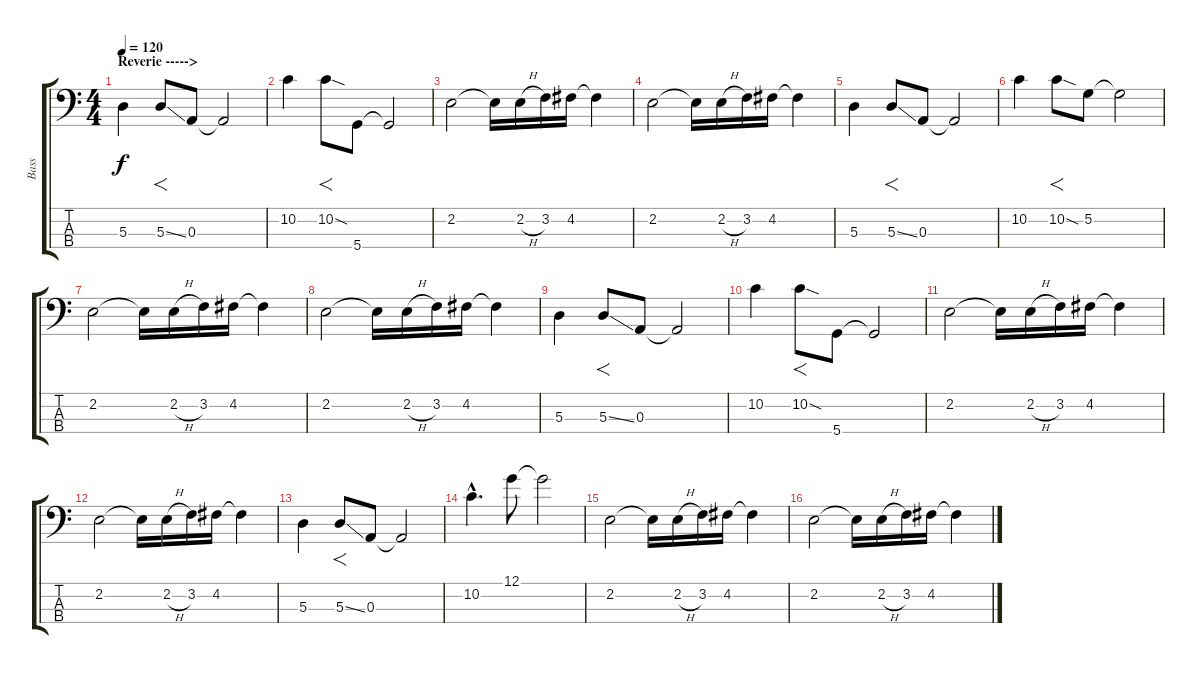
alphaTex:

\track ("Bass" "Bass") {instrument electricbassfinger}
\staff {score tabs}
\tuning (G2 D2 A1 D1) {hide}
\ts (4 4)
\section ("" "Reverie ----->")
\tempo 120
\tempo 90
\tempo 120
\clef f4
\ks c
5.3.4{dy f instrument electricbassfinger} 5.3{ss}.8{f} 0.3.8 0.3{t}.2 |
10.2.4 10.2{sod}.8{f} 5.4.8 5.4{t}.2 |
2.2.2 2.2{t}.16 2.2{h}.16 3.2.16 4.2.16 4.2{t}.4 |
2.2.2 2.2{t}.16 2.2{h}.16 3.2.16 4.2.16 4.2{t}.4 |
5.3.4 5.3{ss}.8{f} 0.3.8 0.3{t}.2 |
10.2.4 10.2{sod}.8{f} 5.2.8 5.2{t}.2 |
2.2.2 2.2{t}.16 2.2{h}.16 3.2.16 4.2.16 4.2{t}.4 |
2.2.2 2.2{t}.16 2.2{h}.16 3.2.16 4.2.16 4.2{t}.4 |
5.3.4 5.3{ss}.8{f} 0.3.8 0.3{t}.2 |
10.2.4 10.2{sod}.8{f} 5.4.8 5.4{t}.2 |
2.2.2 2.2{t}.16 2.2{h}.16 3.2.16 4.2.16 4.2{t}.4 |
2.2.2 2.2{t}.16 2.2{h}.16 3.2.16 4.2.16 4.2{t}.4 |
5.3.4 5.3{ss}.8{f} 0.3.8 0.3{t}.2 |
10.2{hac}.4{d} 12.1.8 12.1{t}.2 |
2.2.2 2.2{t}.16 2.2{h}.16 3.2.16 4.2.16 4.2{t}.4 |
2.2.2 2.2{t}.16 2.2{h}.16 3.2.16 4.2.16 4.2{t}.4
